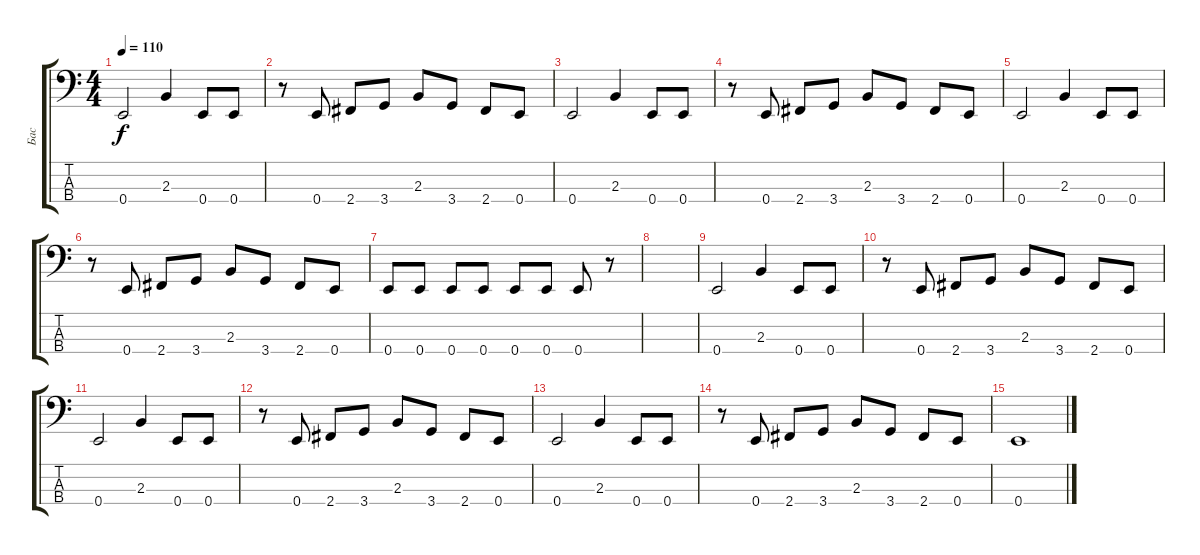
\track ("Бас" "Бас") {instrument electricbassfinger}
\staff {score tabs}
\tuning (G2 D2 A1 E1) {hide}
\ts (4 4)
\tempo 110
\clef f4
\ks c
0.4.2{dy f} 2.3.4 0.4.8 0.4.8 |
r.8 0.4.8 2.4.8 3.4.8 2.3.8 3.4.8 2.4.8 0.4.8 |
0.4.2 2.3.4 0.4.8 0.4.8 |
r.8 0.4.8 2.4.8 3.4.8 2.3.8 3.4.8 2.4.8 0.4.8 |
0.4.2 2.3.4 0.4.8 0.4.8 |
r.8 0.4.8 2.4.8 3.4.8 2.3.8 3.4.8 2.4.8 0.4.8 |
0.4.8 0.4.8 0.4.8 0.4.8 0.4.8 0.4.8 0.4.8 r.8 |
|
0.4.2 2.3.4 0.4.8 0.4.8 |
r.8 0.4.8 2.4.8 3.4.8 2.3.8 3.4.8 2.4.8 0.4.8 |
0.4.2 2.3.4 0.4.8 0.4.8 |
r.8 0.4.8 2.4.8 3.4.8 2.3.8 3.4.8 2.4.8 0.4.8 |
0.4.2 2.3.4 0.4.8 0.4.8 |
r.8 0.4.8 2.4.8 3.4.8 2.3.8 3.4.8 2.4.8 0.4.8 |
0.4.1
